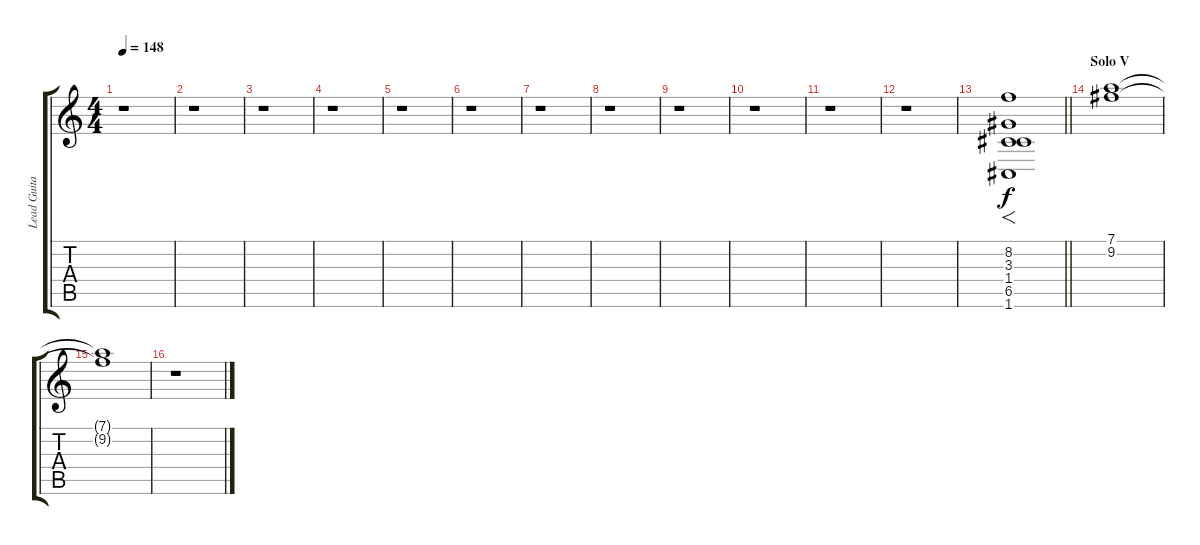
\track ("Lead Guitar I" "Lead Guita") {instrument overdrivenguitar}
\staff {score tabs}
\tuning (D4 A3 F3 C3 G2 C2) {hide}
\ts (4 4)
\tempo 148
\clef g2
\ks c
r.1{dy f} |
r.1 |
r.1 |
r.1 |
r.1 |
r.1 |
r.1 |
r.1 |
r.1 |
r.1 |
r.1 |
r.1 |
\barLineRight lightlight
(8.2 3.3 1.4 6.5 1.6).1{f volume 14} |
\section ("" "Solo V")
(7.1 9.2).1{volume 0} |
(7.1{t} 9.2{t}).1 |
r.1
